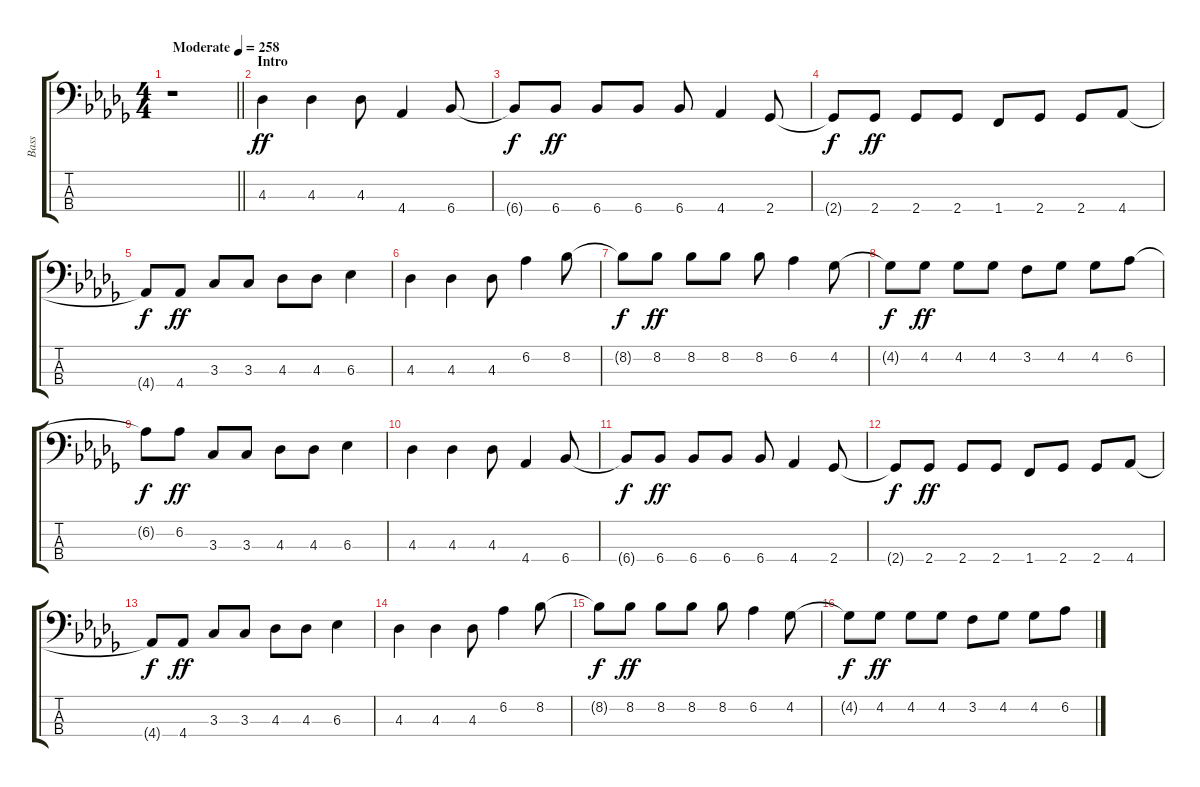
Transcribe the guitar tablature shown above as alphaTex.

\track ("Bass" "Bass") {instrument electricbassfinger}
\staff {score tabs}
\tuning (G2 D2 A1 E1) {hide}
\ts (4 4)
\tempo (258 "Moderate")
\clef f4
\barLineRight lightlight
\ks db
r.1{dy ff instrument electricbassfinger} |
\section ("" "Intro")
4.3.4 4.3.4 4.3.8 4.4.4 6.4.8 |
6.4{t}.8{dy f} 6.4.8{dy ff} 6.4.8 6.4.8 6.4.8 4.4.4 2.4.8 |
2.4{t}.8{dy f} 2.4.8{dy ff} 2.4.8 2.4.8 1.4.8 2.4.8 2.4.8 4.4.8 |
4.4{t}.8{dy f} 4.4.8{dy ff} 3.3.8 3.3.8 4.3.8 4.3.8 6.3.4 |
4.3.4 4.3.4 4.3.8 6.2.4 8.2.8 |
8.2{t}.8{dy f} 8.2.8{dy ff} 8.2.8 8.2.8 8.2.8 6.2.4 4.2.8 |
4.2{t}.8{dy f} 4.2.8{dy ff} 4.2.8 4.2.8 3.2.8 4.2.8 4.2.8 6.2.8 |
6.2{t}.8{dy f} 6.2.8{dy ff} 3.3.8 3.3.8 4.3.8 4.3.8 6.3.4 |
4.3.4 4.3.4 4.3.8 4.4.4 6.4.8 |
6.4{t}.8{dy f} 6.4.8{dy ff} 6.4.8 6.4.8 6.4.8 4.4.4 2.4.8 |
2.4{t}.8{dy f} 2.4.8{dy ff} 2.4.8 2.4.8 1.4.8 2.4.8 2.4.8 4.4.8 |
4.4{t}.8{dy f} 4.4.8{dy ff} 3.3.8 3.3.8 4.3.8 4.3.8 6.3.4 |
4.3.4 4.3.4 4.3.8 6.2.4 8.2.8 |
8.2{t}.8{dy f} 8.2.8{dy ff} 8.2.8 8.2.8 8.2.8 6.2.4 4.2.8 |
4.2{t}.8{dy f} 4.2.8{dy ff} 4.2.8 4.2.8 3.2.8 4.2.8 4.2.8 6.2.8
